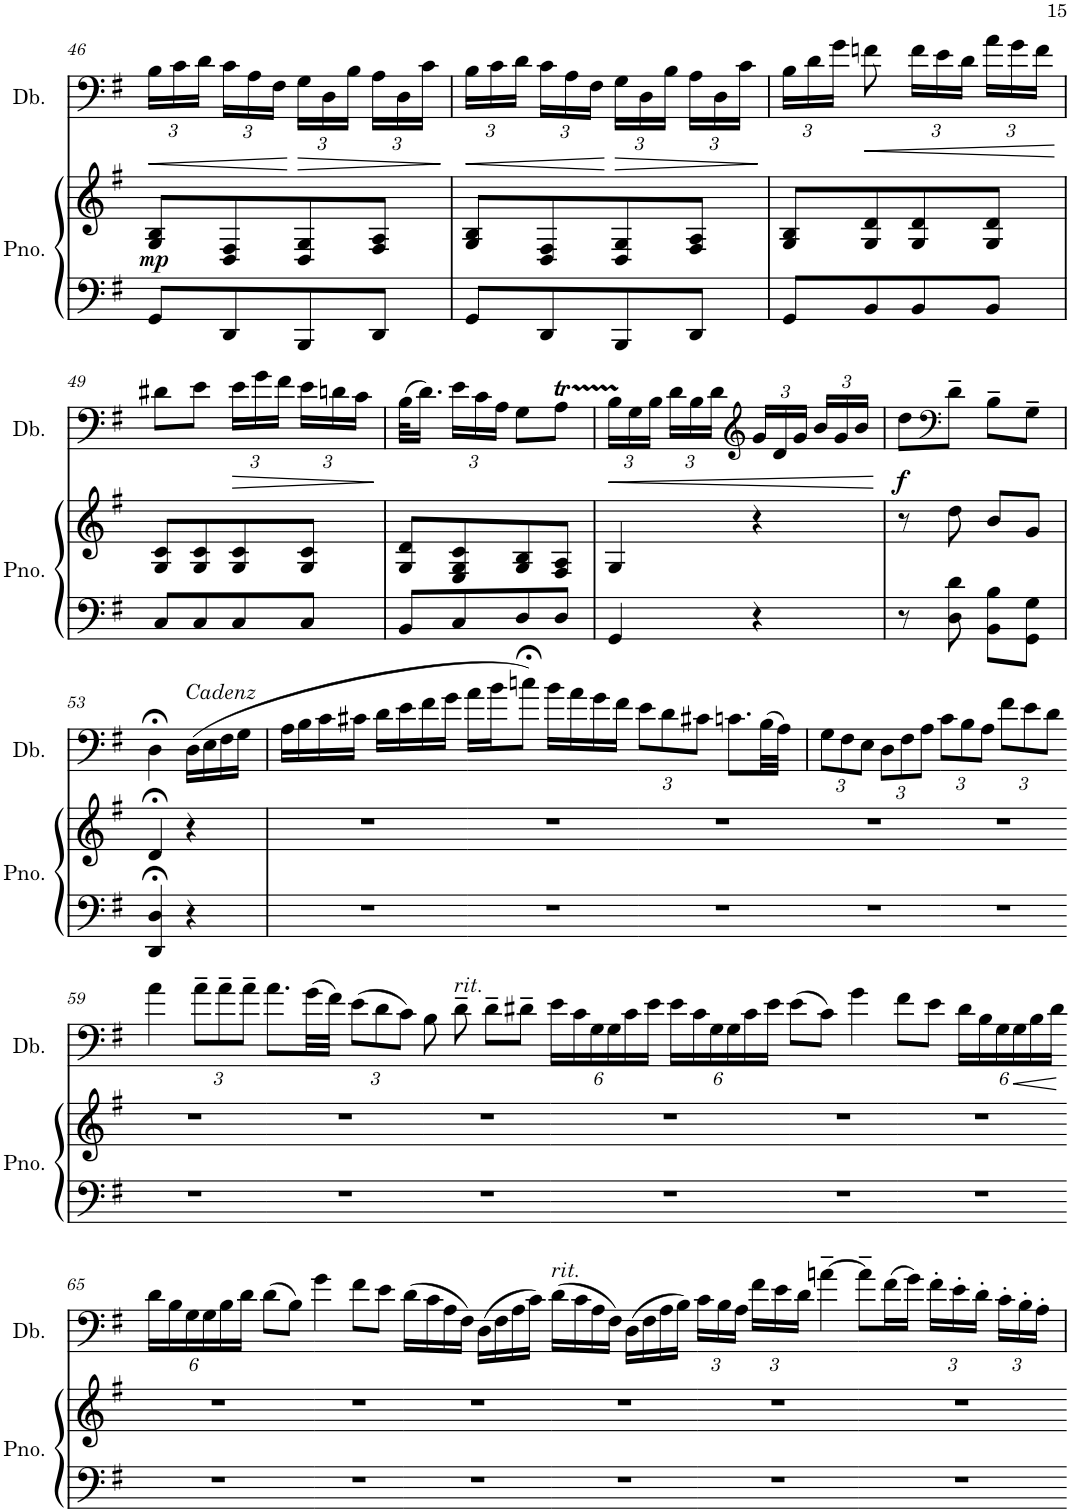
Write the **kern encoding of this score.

**kern	**kern	**dynam	**kern	**dynam
*part2	*part2	*part2	*part1	*part1
*staff3	*staff2	*staff2/3	*staff1	*staff1
*I"Piano	*	*	*I"Double Bass	*
*I'Pno.	*	*	*I'Db.	*
!!LO:PB:g=z
*clefF4	*clefG2	*	*clefF4	*
*	*	*	*Trd7c12	*
*k[f#]	*k[f#]	*	*k[f#]	*
*M4/8	*M4/8	*	*M4/8	*
*	*	*	*Xbrackettup	*
=46	=46	=46	=46	=46
!	!	!LO:DY:b	!	!LO:HP:b
8GG/L	8G/ 8B/L	mp	24B\LL	<
.	.	.	24c\	.
.	.	.	24d\JJ	.
8DD/	8D/ 8F#/	.	24c\LL	.
.	.	.	24A\	.
.	.	.	24F#\JJ	.
!	!	!	!	!LO:HP:n=1:b
8BBB/	8D/ 8G/	.	24G\LL	[ >
.	.	.	24D\	.
.	.	.	24B\JJ	.
8DD/J	8F#/ 8A/J	.	24A\LL	.
.	.	.	24D\	.
.	.	.	24c\JJ	.
.	.	.	.	]
=47	=47	=47	=47	=47
!	!	!	!	!LO:HP:b
8GG/L	8G/ 8B/L	.	24B\LL	<
.	.	.	24c\	.
.	.	.	24d\JJ	.
8DD/	8D/ 8F#/	.	24c\LL	.
.	.	.	24A\	.
.	.	.	24F#\JJ	.
!	!	!	!	!LO:HP:n=1:b
8BBB/	8D/ 8G/	.	24G\LL	[ >
.	.	.	24D\	.
.	.	.	24B\JJ	.
8DD/J	8F#/ 8A/J	.	24A\LL	.
.	.	.	24D\	.
.	.	.	24c\JJ	.
.	.	.	.	]
=48	=48	=48	=48	=48
8GG/L	8G/ 8B/L	.	24B\LL	.
.	.	.	24d\	.
.	.	.	24g\JJ	.
!	!	!	!	!LO:HP:b
8BB/	8G/ 8d/	.	8fn\	<
8BB/	8G/ 8d/	.	24f\LL	.
.	.	.	24e\	.
.	.	.	24d\JJ	.
8BB/J	8G/ 8d/J	.	24a\LL	.
.	.	.	24g\	.
.	.	.	24f\JJ	.
.	.	.	.	[
!!LO:LB:g=z
=49	=49	=49	=49	=49
8C/L	8G/ 8c/L	.	8d#X\L	.
8C/	8G/ 8c/	.	8e\J	.
!	!	!	!	!LO:HP:b
8C/	8G/ 8c/	.	24e\LL	>
.	.	.	24g\	.
.	.	.	24f#\JJ	.
8C/J	8G/ 8c/J	.	24e\LL	.
.	.	.	24dn\	.
.	.	.	24c\JJ	.
.	.	.	.	]
=50	=50	=50	=50	=50
8BB/L	8G/ 8d/L	.	(32B\KLL	.
.	.	.	16.d\JJ)	.
8C/	8E/ 8G/ 8c/	.	24e\LL	.
.	.	.	24c\	.
.	.	.	24A\JJ	.
8D/	8G/ 8B/	.	8G\L	.
8D/J	8F#/ 8A/J	.	8AT\J	.
=51	=51	=51	=51	=51
!	!	!	!	!LO:HP:b
4GG/	4G/	.	24BTTT\LL	<
.	.	.	24G\	.
.	.	.	24B\JJ	.
.	.	.	24d\LL	.
.	.	.	24B\	.
.	.	.	24d\JJ	.
*	*	*	*clefG2	*
4r	4r	.	24g/LL	.
.	.	.	24d/	.
.	.	.	24g/JJ	.
.	.	.	24b/LL	.
.	.	.	24g/	.
.	.	.	24b/JJ	.
.	.	.	.	[
=52	=52	=52	=52	=52
!	!	!	!	!LO:DY:b
8r	8r	.	8dd\L	f
*	*	*	*clefF4	*
8D\ 8d\	8dd\	.	8d~\J	.
8BB\ 8B\L	8b/L	.	8B~\L	.
8GG\ 8G\J	8g/J	.	8G~\J	.
!!LO:LB:g=z
=53	=53	=53	=53	=53
4DD/;< 4D/;<	4d;</	.	4D;<\	.
!	!	!	!LO:TX:a:i:t=Cadenz	!
4r	4r	.	(16D\LL	.
.	.	.	16E\	.
.	.	.	16F#\	.
.	.	.	16G\JJ	.
=54	=54	=54	=54	=54
2r	2r	.	16A\LL	.
.	.	.	16B\	.
.	.	.	16c\	.
.	.	.	16c#X\JJ	.
.	.	.	16d\LL	.
.	.	.	16e\	.
.	.	.	16f#\	.
.	.	.	16g\JJ	.
=55-	=55-	=55-	=55-	=55-
2r	2r	.	16a\LL	.
.	.	.	16b\J	.
.	.	.	8ccn;<\J)	.
.	.	.	16b\LL	.
.	.	.	16a\	.
.	.	.	16g\	.
.	.	.	16f#\JJ	.
=56-	=56-	=56-	=56-	=56-
2r	2r	.	12e\L	.
.	.	.	12d\	.
.	.	.	12c#X\J	.
.	.	.	8.cn\L	.
.	.	.	(32B\LL	.
.	.	.	32A\JJJ)	.
=57	=57	=57	=57	=57
2r	2r	.	12G\L	.
.	.	.	12F#\	.
.	.	.	12E\J	.
.	.	.	12D\L	.
.	.	.	12F#\	.
.	.	.	12A\J	.
=58-	=58-	=58-	=58-	=58-
2r	2r	.	12c\L	.
.	.	.	12B\	.
.	.	.	12A\J	.
.	.	.	12f#\L	.
.	.	.	12e\	.
.	.	.	12d\J	.
!!LO:LB:g=z
=59-	=59-	=59-	=59-	=59-
2r	2r	.	4a\	.
.	.	.	12a~\L	.
.	.	.	12a~\	.
.	.	.	12a~\J	.
=60-	=60-	=60-	=60-	=60-
2r	2r	.	8.a\L	.
.	.	.	(32g\LL	.
.	.	.	32f#\JJJ)	.
.	.	.	(12e\L	.
.	.	.	12d\	.
.	.	.	12c\J)	.
=61-	=61-	=61-	=61-	=61-
2r	2r	.	8B\	.
!	!	!	!LO:TX:a:i:t=rit.	!
.	.	.	8d~\	.
.	.	.	8d~\L	.
.	.	.	8d#X~\J	.
=62-	=62-	=62-	=62-	=62-
2r	2r	.	24e\LL	.
.	.	.	24c\	.
.	.	.	24G\	.
.	.	.	24G\	.
.	.	.	24c\	.
.	.	.	24e\JJ	.
.	.	.	24e\LL	.
.	.	.	24c\	.
.	.	.	24G\	.
.	.	.	24G\	.
.	.	.	24c\	.
.	.	.	24e\JJ	.
=63-	=63-	=63-	=63-	=63-
2r	2r	.	(8e\L	.
.	.	.	8c\J)	.
.	.	.	4g\	.
=64-	=64-	=64-	=64-	=64-
2r	2r	.	8f#\L	.
.	.	.	8e\J	.
.	.	.	24d\LL	.
.	.	.	24B\	.
.	.	.	24G\	.
!	!	!	!	!LO:HP:b
.	.	.	24G\	<
.	.	.	24B\	.
.	.	.	24d\JJ	.
.	.	.	.	[
!!LO:LB:g=z
=65-	=65-	=65-	=65-	=65-
2r	2r	.	24d\LL	.
.	.	.	24B\	.
.	.	.	24G\	.
.	.	.	24G\	.
.	.	.	24B\	.
.	.	.	24d\JJ	.
.	.	.	(8d\L	.
.	.	.	8B\J)	.
=66-	=66-	=66-	=66-	=66-
2r	2r	.	4g\	.
.	.	.	8f#\L	.
.	.	.	8e\J	.
=67-	=67-	=67-	=67-	=67-
2r	2r	.	(16d\LL	.
.	.	.	16c\	.
.	.	.	16A\	.
.	.	.	16F#\JJ)	.
.	.	.	(16D\LL	.
.	.	.	16F#\	.
.	.	.	16A\	.
.	.	.	16c\JJ)	.
=68-	=68-	=68-	=68-	=68-
!	!	!	!LO:TX:a:i:t=rit.	!
2r	2r	.	(16d\LL	.
.	.	.	16c\	.
.	.	.	16A\	.
.	.	.	16F#\JJ)	.
.	.	.	(16D\LL	.
.	.	.	16F#\	.
.	.	.	16A\	.
.	.	.	16B\JJ)	.
=69-	=69-	=69-	=69-	=69-
2r	2r	.	24c\LL	.
.	.	.	24B\	.
.	.	.	24A\JJ	.
.	.	.	24f#\LL	.
.	.	.	24e\	.
.	.	.	24d\JJ	.
.	.	.	[4an~\	.
=70-	=70-	=70-	=70-	=70-
2r	2r	.	8a~\L]	.
.	.	.	(16f#\L	.
.	.	.	16g\JJ)	.
.	.	.	24f#'\LL	.
.	.	.	24e'\	.
.	.	.	24d'\JJ	.
.	.	.	24c'\LL	.
.	.	.	24B'\	.
.	.	.	24A'\JJ	.
=	=	=	=	=
*-	*-	*-	*-	*-
